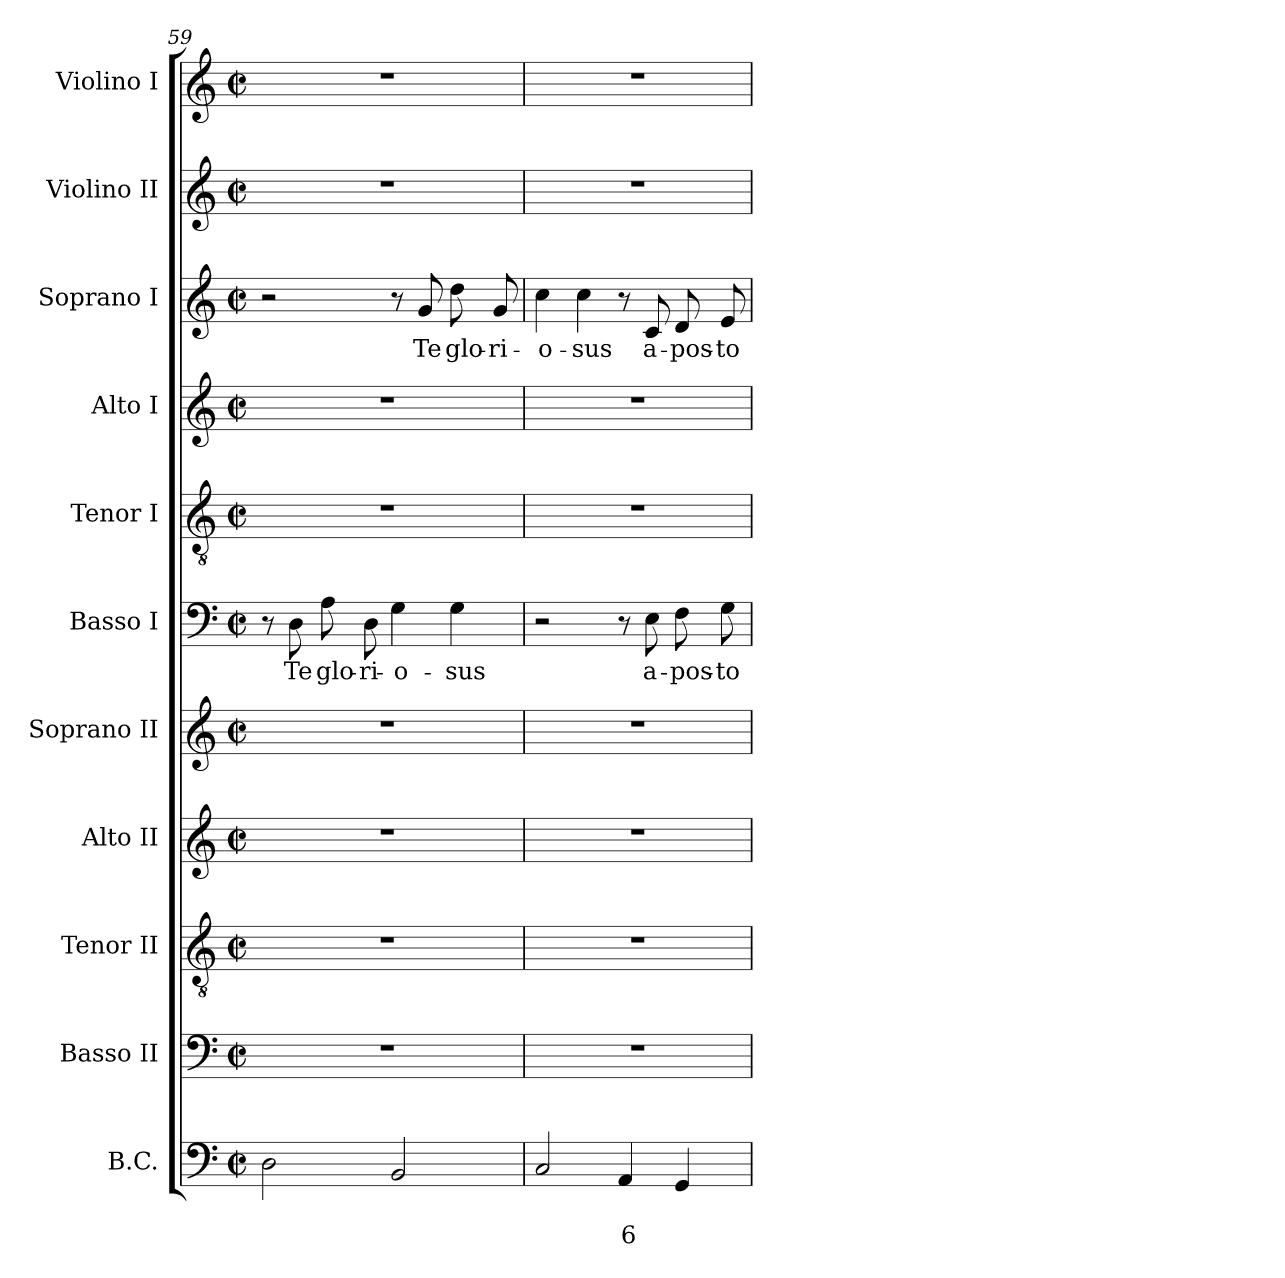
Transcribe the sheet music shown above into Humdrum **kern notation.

**kern	**text	**text	**kern	**kern	**kern	**kern	**kern	**text	**kern	**kern	**kern	**text	**kern	**kern
*part11	*part11	*part11	*part10	*part9	*part8	*part7	*part6	*part6	*part5	*part4	*part3	*part3	*part2	*part1
*staff11	*staff11	*staff11	*staff10	*staff9	*staff8	*staff7	*staff6	*staff6	*staff5	*staff4	*staff3	*staff3	*staff2	*staff1
*I"B.C.	*	*	*I"Basso II	*I"Tenor II	*I"Alto II	*I"Soprano II	*I"Basso I	*	*I"Tenor I	*I"Alto I	*I"Soprano I	*	*I"Violino II	*I"Violino I
*I'BC	*	*	*I'B 2	*I'T 2	*I'A 2	*I'S 2	*I'B 1	*	*I'T 1	*I'A 1	*I'S 1	*	*I'Vln. II	*I'Vln. I
!!LO:PB:g=z
*clefF4	*	*	*clefF4	*clefGv2	*clefG2	*clefG2	*clefF4	*	*clefGv2	*clefG2	*clefG2	*	*clefG2	*clefG2
*k[]	*	*	*k[]	*k[]	*k[]	*k[]	*k[]	*	*k[]	*k[]	*k[]	*	*k[]	*k[]
*C:	*	*	*C:	*C:	*C:	*C:	*C:	*	*C:	*C:	*C:	*	*C:	*C:
*M2/2	*	*	*M2/2	*M2/2	*M2/2	*M2/2	*M2/2	*	*M2/2	*M2/2	*M2/2	*	*M2/2	*M2/2
*met(c|)	*	*	*met(c|)	*met(c|)	*met(c|)	*met(c|)	*met(c|)	*	*met(c|)	*met(c|)	*met(c|)	*	*met(c|)	*met(c|)
=59	=59	=59	=59	=59	=59	=59	=59	=59	=59	=59	=59	=59	=59	=59
2D\	.	.	1r	1r	1r	1r	8r	.	1r	1r	2r	.	1r	1r
!	!	!	!	!	!	!	!	!LO:LY:b	!	!	!	!	!	!
.	.	.	.	.	.	.	8D\	Te	.	.	.	.	.	.
!	!	!	!	!	!	!	!	!LO:LY:b	!	!	!	!	!	!
.	.	.	.	.	.	.	8A\	glo-	.	.	.	.	.	.
!	!	!	!	!	!	!	!	!LO:LY:b	!	!	!	!	!	!
.	.	.	.	.	.	.	8D\	-ri-	.	.	.	.	.	.
!	!	!	!	!	!	!	!	!LO:LY:b	!	!	!	!	!	!
2BB/	.	.	.	.	.	.	4G\	-o-	.	.	8r	.	.	.
!	!	!	!	!	!	!	!	!	!	!	!	!LO:LY:b	!	!
.	.	.	.	.	.	.	.	.	.	.	8g/	Te	.	.
!	!	!	!	!	!	!	!	!LO:LY:b	!	!	!	!	!	!
!	!	!	!	!	!	!	!	!	!	!	!	!LO:LY:b	!	!
.	.	.	.	.	.	.	4G\	-sus	.	.	8dd\	glo-	.	.
!	!	!	!	!	!	!	!	!	!	!	!	!LO:LY:b	!	!
.	.	.	.	.	.	.	.	.	.	.	8g/	-ri-	.	.
=60	=60	=60	=60	=60	=60	=60	=60	=60	=60	=60	=60	=60	=60	=60
!	!	!	!	!	!	!	!	!	!	!	!	!LO:LY:b	!	!
2C/	.	.	1r	1r	1r	1r	2r	.	1r	1r	4cc\	-o-	1r	1r
!	!	!	!	!	!	!	!	!	!	!	!	!LO:LY:b	!	!
.	.	.	.	.	.	.	.	.	.	.	4cc\	-sus	.	.
!	!	!LO:LY:b	!	!	!	!	!	!	!	!	!	!	!	!
4AA/	.	6	.	.	.	.	8r	.	.	.	8r	.	.	.
!	!	!	!	!	!	!	!	!LO:LY:b	!	!	!	!	!	!
!	!	!	!	!	!	!	!	!	!	!	!	!LO:LY:b	!	!
.	.	.	.	.	.	.	8E\	a-	.	.	8c/	a-	.	.
!	!	!	!	!	!	!	!	!LO:LY:b	!	!	!	!	!	!
!	!	!	!	!	!	!	!	!	!	!	!	!LO:LY:b	!	!
4GG/	.	.	.	.	.	.	8F\	-pos-	.	.	8d/	-pos-	.	.
!	!	!	!	!	!	!	!	!LO:LY:b	!	!	!	!	!	!
!	!	!	!	!	!	!	!	!	!	!	!	!LO:LY:b	!	!
.	.	.	.	.	.	.	8G\	-to-	.	.	8e/	-to-	.	.
=	=	=	=	=	=	=	=	=	=	=	=	=	=	=
*-	*-	*-	*-	*-	*-	*-	*-	*-	*-	*-	*-	*-	*-	*-
